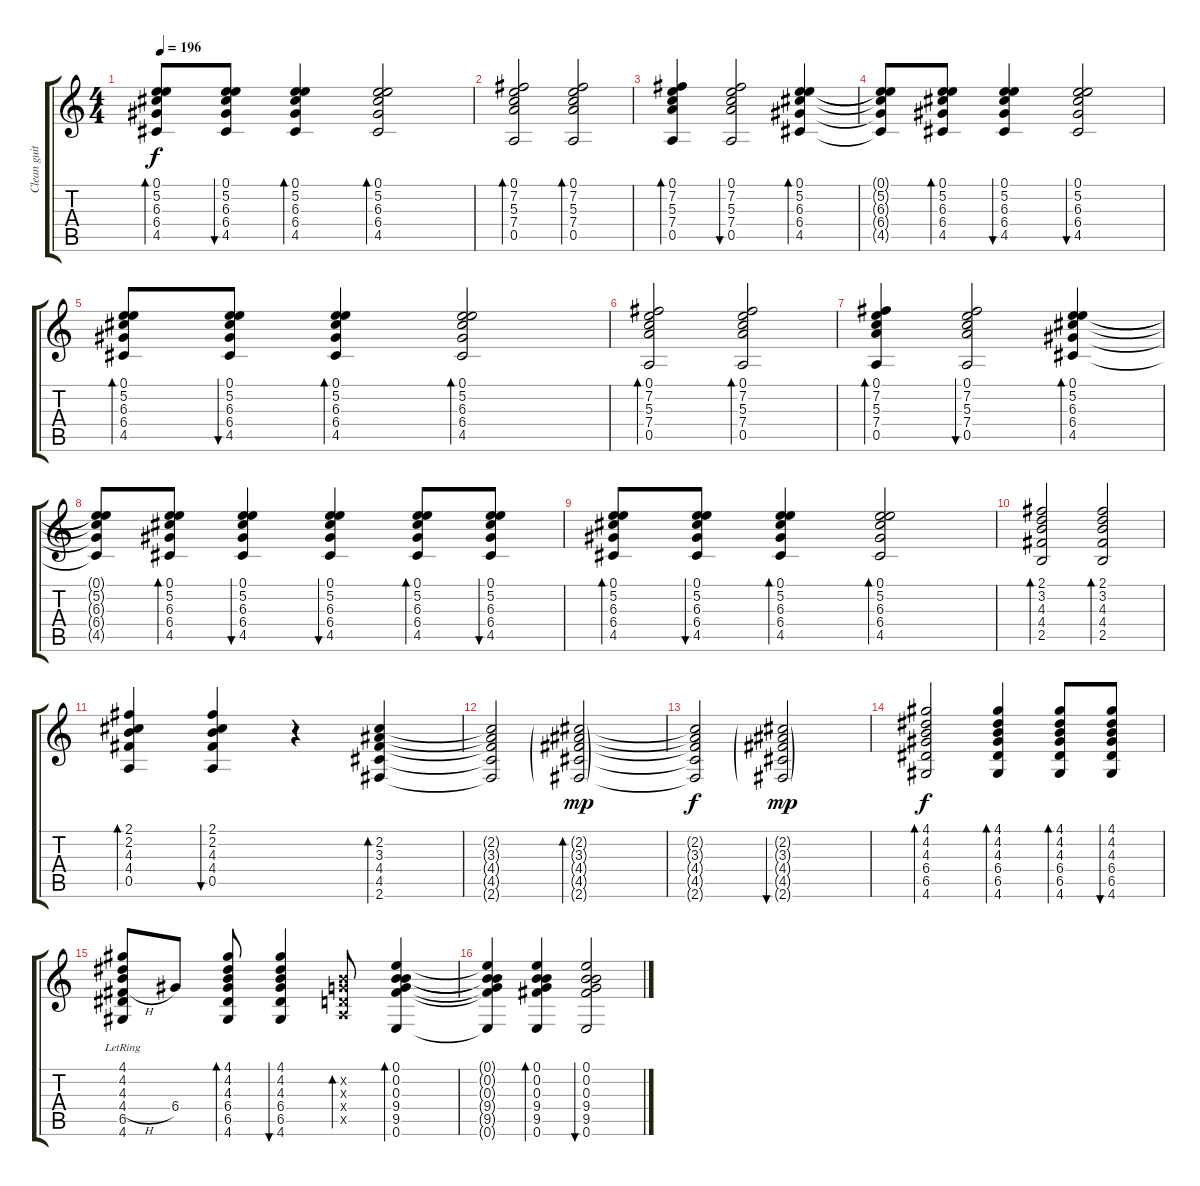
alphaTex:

\track ("Clean guitar" "Clean guit") {instrument acousticguitarsteel}
\staff {score tabs}
\tuning (E4 B3 G3 D3 A2 E2) {hide}
\ts (4 4)
\tempo 196
\clef g2
\ks c
(0.1 5.2 6.3 6.4 4.5).8{bd 30 dy f} (0.1 5.2 6.3 6.4 4.5).8{bu 30} (0.1 5.2 6.3 6.4 4.5).4{bd 60} (0.1 5.2 6.3 6.4 4.5).2{bd 60} |
(0.1 7.2 5.3 7.4 0.5).2{bd 120} (0.1 7.2 5.3 7.4 0.5).2{bd 60} |
(0.1 7.2 5.3 7.4 0.5).4{bd 60} (0.1 7.2 5.3 7.4 0.5).2{bu 60} (0.1 5.2 6.3 6.4 4.5).4{bd 60} |
(0.1{t} 5.2{t} 6.3{t} 6.4{t} 4.5{t}).8 (0.1 5.2 6.3 6.4 4.5).8{bd 30} (0.1 5.2 6.3 6.4 4.5).4{bu 30} (0.1 5.2 6.3 6.4 4.5).2{bu 60} |
(0.1 5.2 6.3 6.4 4.5).8{bd 30} (0.1 5.2 6.3 6.4 4.5).8{bu 30} (0.1 5.2 6.3 6.4 4.5).4{bd 60} (0.1 5.2 6.3 6.4 4.5).2{bd 60} |
(0.1 7.2 5.3 7.4 0.5).2{bd 120} (0.1 7.2 5.3 7.4 0.5).2{bd 60} |
(0.1 7.2 5.3 7.4 0.5).4{bd 60} (0.1 7.2 5.3 7.4 0.5).2{bu 60} (0.1 5.2 6.3 6.4 4.5).4{bd 60} |
(0.1{t} 5.2{t} 6.3{t} 6.4{t} 4.5{t}).8 (0.1 5.2 6.3 6.4 4.5).8{bd 30} (0.1 5.2 6.3 6.4 4.5).4{bu 30} (0.1 5.2 6.3 6.4 4.5).4{bu 60} (0.1 5.2 6.3 6.4 4.5).8{bd 30} (0.1 5.2 6.3 6.4 4.5).8{bu 30} |
(0.1 5.2 6.3 6.4 4.5).8{bd 30} (0.1 5.2 6.3 6.4 4.5).8{bu 30} (0.1 5.2 6.3 6.4 4.5).4{bd 60} (0.1 5.2 6.3 6.4 4.5).2{bd 60} |
(2.1 3.2 4.3 4.4 2.5).2{bd 120} (2.1 3.2 4.3 4.4 2.5).2{bd 60} |
(2.1 2.2 4.3 4.4 0.5).4{bd 60} (2.1 2.2 4.3 4.4 0.5).4{bu 60} r.4 (2.2 3.3 4.4 4.5 2.6).4{bd 120} |
(2.2{t} 3.3{t} 4.4{t} 4.5{t} 2.6{t}).2 (2.2{g} 3.3{g} 4.4{g} 4.5{g} 2.6{g}).2{bd 120 dy mp} |
(2.2{t} 3.3{t} 4.4{t} 4.5{t} 2.6{t}).2{dy f} (2.2{g} 3.3{g} 4.4{g} 4.5{g} 2.6{g}).2{bu 120 dy mp} |
(4.1 4.2 4.3 6.4 6.5 4.6).2{bd 120 dy f} (4.1 4.2 4.3 6.4 6.5 4.6).4{bd 60} (4.1 4.2 4.3 6.4 6.5 4.6).8{bd 30} (4.1 4.2 4.3 6.4 6.5 4.6).8{bu 30} |
(4.1{lr} 4.2{lr} 4.3{lr} 4.4{h} 6.5{lr} 4.6{lr}).8 6.4.8 (4.1 4.2 4.3 6.4 6.5 4.6).8{bd 60} (4.1 4.2 4.3 6.4 6.5 4.6).4{bu 60} (0.2{x} 0.3{x} 0.4{x} 0.5{x}).8{bd 60} (0.1 0.2 0.3 9.4 9.5 0.6).4{bd 120} |
(0.1{t} 0.2{t} 0.3{t} 9.4{t} 9.5{t} 0.6{t}).4 (0.1 0.2 0.3 9.4 9.5 0.6).4{bd 60} (0.1 0.2 0.3 9.4 9.5 0.6).2{bu 60}
